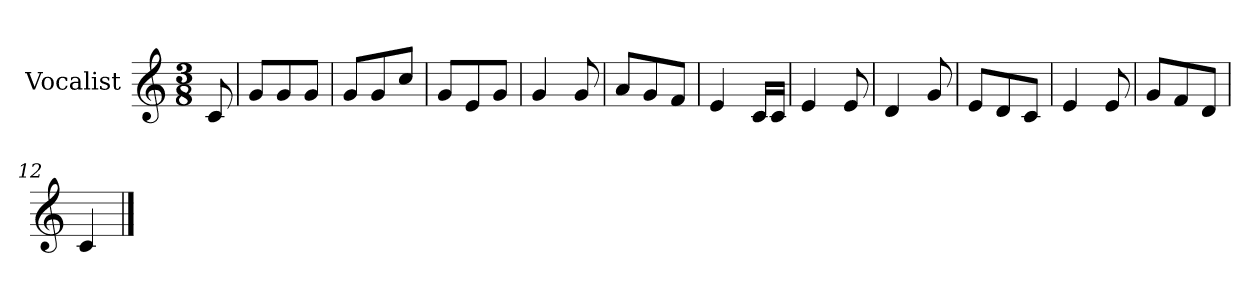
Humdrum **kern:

**kern
*part1
*staff1
*I"Vocalist
*k[]
*C:
*M3/8
=
8c
=1
8gL
8g
8gJ
=2
8gL
8g
8ccJ
=3
8gL
8e
8gJ
=4
4g
8g
=5
8aL
8g
8fJ
=6
4e
16cLL
16cJJ
=7
4e
8e
=8
4d
8g
=9
8eL
8d
8cJ
=10
4e
8e
=11
8gL
8f
8dJ
=12
4c
==
*-
